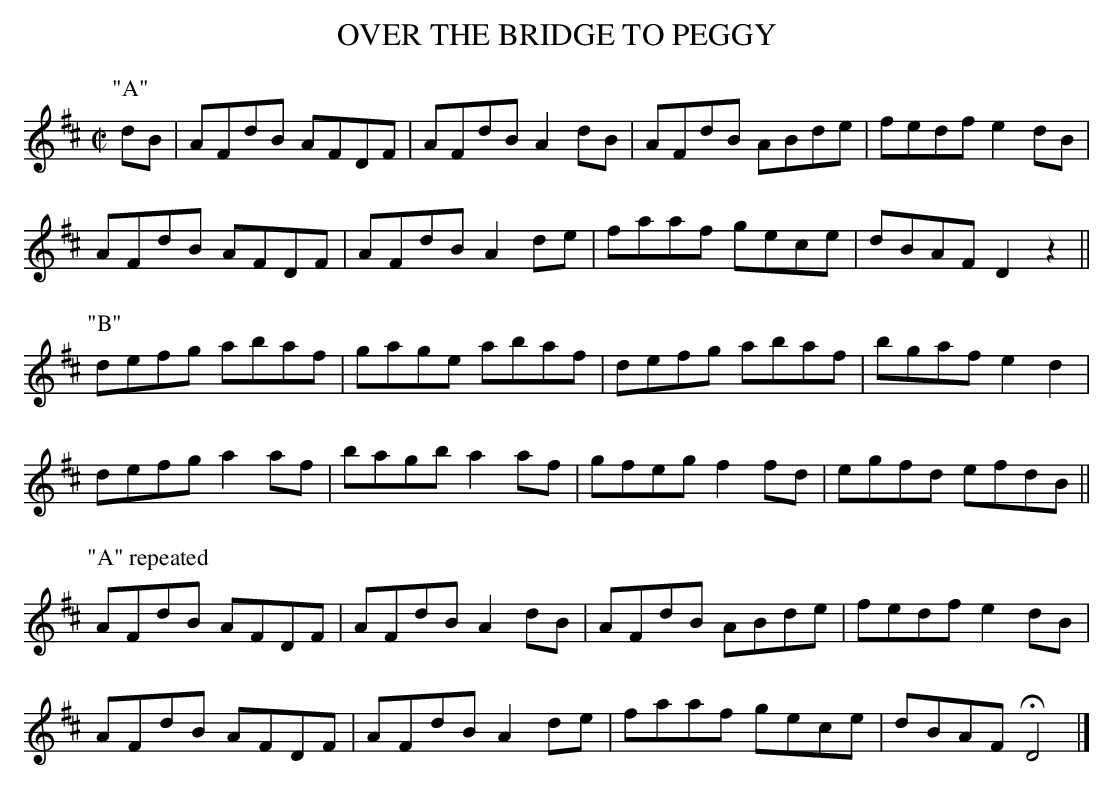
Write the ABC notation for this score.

X:1
T:OVER THE BRIDGE TO PEGGY
M:C|
L:1/8
K:D
P:"A"
dB|AFdB AFDF|AFdB A2dB|AFdB ABde|fedf e2dB|
AFdB AFDF|AFdB A2de|faaf gece|dBAF D2z2||
P:"B"
defg abaf|gage abaf|defg abaf|bgaf e2d2|
defg a2af|bagb a2af|gfeg f2fd|egfd efdB||
P:"A" repeated
AFdB AFDF|AFdB A2dB|AFdB ABde|fedf e2dB|
AFdB AFDF|AFdB A2de|faaf gece|dBAF HD4|]
